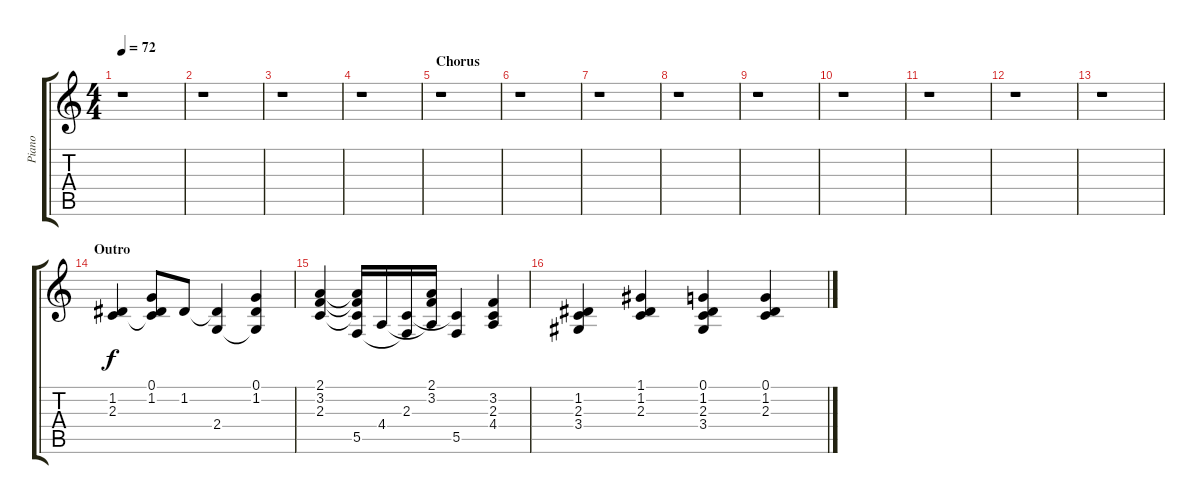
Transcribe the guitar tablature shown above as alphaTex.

\track ("Piano" "Piano") {instrument acousticgrandpiano}
\staff {score tabs}
\tuning (G4 D4 Bb3 F3 C3 G2) {hide}
\ts (4 4)
\tempo 72
\clef g2
\ks c
r.1{dy f} |
r.1 |
r.1 |
r.1 |
\section ("" "Chorus")
r.1 |
r.1 |
r.1 |
r.1 |
r.1 |
r.1 |
r.1 |
r.1 |
r.1 |
\section ("" "Outro")
(1.2 2.3).4 (0.1 1.2 2.3{t}).8 1.2.8 (1.2{t} 2.4).4 (0.1 1.2 2.4{t}).4 |
(2.1 3.2 2.3).4 (2.1{t} 3.2{t} 2.3{t} 5.5).16 4.4.16 (2.3 5.5{t}).16 (2.1 3.2 4.4{t}).16 (2.3{t} 5.5).4 (3.2 2.3 4.4).4 |
(1.2 2.3 3.4).4 (1.1 1.2 2.3).4 (0.1 1.2 2.3 3.4).4 (0.1 1.2 2.3).4
